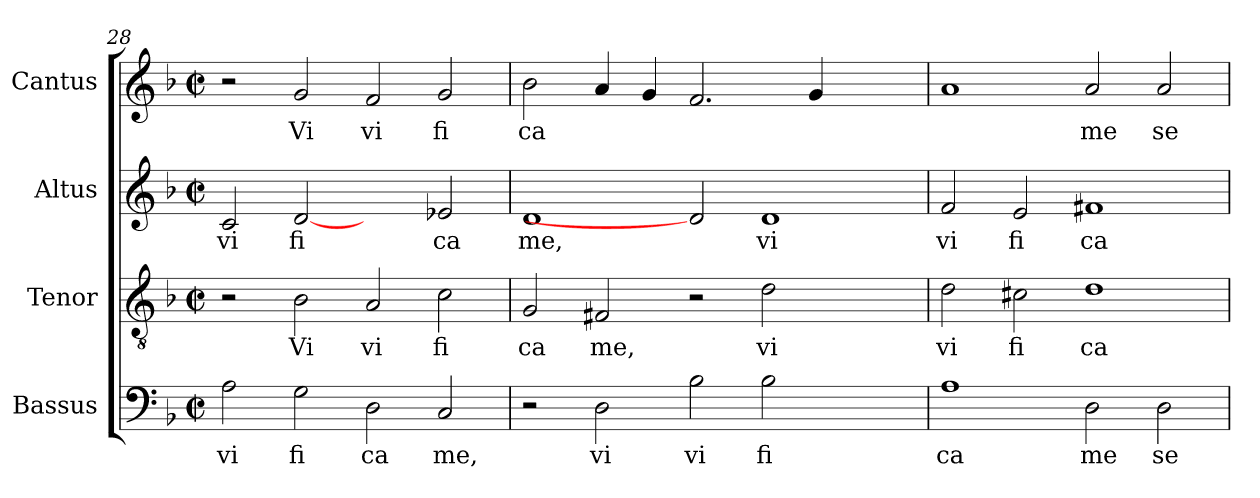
**kern	**text	**kern	**text	**kern	**text	**kern	**text
*part4	*part4	*part3	*part3	*part2	*part2	*part1	*part1
*staff4	*staff4	*staff3	*staff3	*staff2	*staff2	*staff1	*staff1
*I"Bassus	*	*I"Tenor	*	*I"Altus	*	*I"Cantus	*
*clefF4	*	*clefGv2	*	*clefG2	*	*clefG2	*
*k[b-]	*	*k[b-]	*	*k[b-]	*	*k[b-]	*
*F:	*	*F:	*	*F:	*	*F:	*
*M2/2	*	*M2/2	*	*M2/2	*	*M2/2	*
*met(c|)	*	*met(c|)	*	*met(c|)	*	*met(c|)	*
=28	=28	=28	=28	=28	=28	=28	=28
!	!LO:LY:b:cj	!	!	!	!LO:LY:b:cj	!	!
2A\	vi	2r	.	2c/	vi	2r	.
!	!LO:LY:b:cj	!	!LO:LY:b:cj	!	!LO:LY:b:cj	!	!LO:LY:b:cj
2G\	fi	2B-\	Vi	[2d	fi	2g/	Vi
!	!LO:LY:b:cj	!	!LO:LY:b:cj	!	!	!	!LO:LY:b:cj
2D\	ca	2A/	vi	2ryy	.	2f/	vi
!	!LO:LY:b:cj	!	!LO:LY:b:cj	!	!LO:LY:b:cj	!	!LO:LY:b:cj
2C/	me,	2c\	fi	2e-X/	ca	2g/	fi
=29	=29	=29	=29	=29	=29	=29	=29
!	!	!	!LO:LY:b:cj	!	!LO:LY:b:cj	!	!LO:LY:b:cj
2r	.	2G/	ca	1d	me,	2b-\	ca
!	!LO:LY:b:cj	!	!LO:LY:b:cj	!	!	!	!
2D\	vi	2F#X/	me,	.	.	4a/	.
.	.	.	.	.	.	4g/	.
!	!LO:LY:b:cj	!	!	!	!	!	!
2B-\	vi	2r	.	2d]	.	2.f/	.
!	!LO:LY:b:cj	!	!LO:LY:b:cj	!	!LO:LY:b:cj	!	!
2B-\	fi	2d\	vi	1d	vi	.	.
.	.	.	.	.	.	4g/	.
2ryy	.	2ryy	.	.	.	2ryy	.
=30	=30	=30	=30	=30	=30	=30	=30
!	!LO:LY:b:cj	!	!LO:LY:b:cj	!	!LO:LY:b:cj	!	!
1A	ca	2d\	vi	2f/	vi	1a	.
!	!	!	!LO:LY:b:cj	!	!LO:LY:b:cj	!	!
.	.	2c#X\	fi	2e/	fi	.	.
!	!LO:LY:b:cj	!	!LO:LY:b:cj	!	!LO:LY:b:cj	!	!LO:LY:b:cj
2D\	me	1d	ca	1f#X	ca	2a/	me
!	!LO:LY:b:cj	!	!	!	!	!	!LO:LY:b:cj
2D\	se	.	.	.	.	2a/	se
=	=	=	=	=	=	=	=
*-	*-	*-	*-	*-	*-	*-	*-
